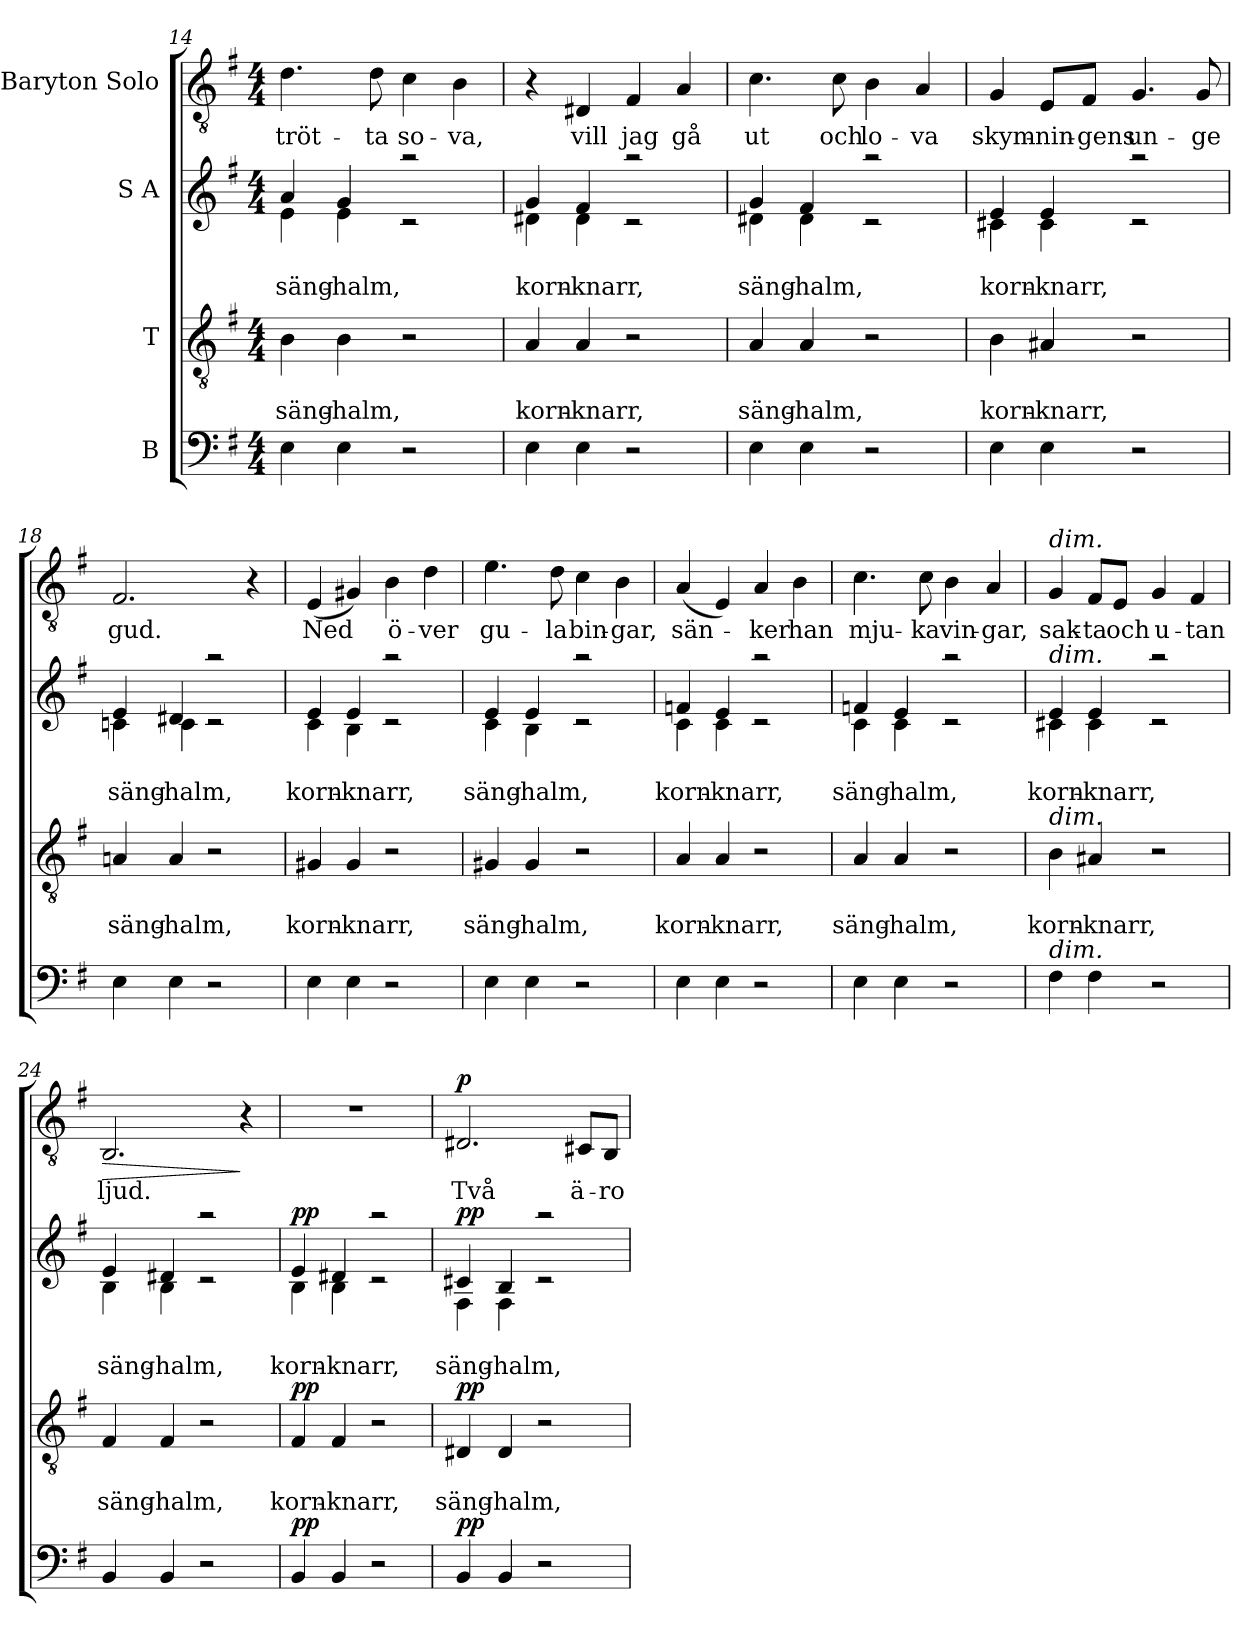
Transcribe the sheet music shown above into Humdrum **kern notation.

**kern	**dynam	**kern	**text	**text	**dynam	**kern	**text	**text	**dynam	**kern	**text	**dynam
*part4	*part4	*part3	*part3	*part3	*part3	*part2	*part2	*part2	*part2	*part1	*part1	*part1
*staff4	*staff4	*staff3	*staff3	*staff3	*staff3	*staff2	*staff2	*staff2	*staff2	*staff1	*staff1	*staff1
*I"B	*	*I"T	*	*	*	*I"S A	*	*	*	*I"Baryton Solo	*	*
*clefF4	*	*clefGv2	*	*	*	*clefG2	*	*	*	*clefGv2	*	*
*k[f#]	*	*k[f#]	*	*	*	*k[f#]	*	*	*	*k[f#]	*	*
*G:	*	*G:	*	*	*	*G:	*	*	*	*G:	*	*
*M4/4	*	*M4/4	*	*	*	*M4/4	*	*	*	*M4/4	*	*
=14	=14	=14	=14	=14	=14	=14	=14	=14	=14	=14	=14	=14
!	!	!	!	!LO:LY:b	!	!	!	!LO:LY:b	!	!	!LO:LY:b	!
*	*	*	*	*	*	*^	*	*	*	*	*	*
4E\	.	4B\	.	säng-	.	4a/	4e\	.	säng-	.	4.d\	tröt-	.
!	!	!	!	!LO:LY:b	!	!	!	!	!LO:LY:b	!	!	!	!
4E\	.	4B\	.	-halm,	.	4g/	4e\	.	-halm,	.	.	.	.
!	!	!	!	!	!	!	!	!	!	!	!	!LO:LY:b	!
.	.	.	.	.	.	.	.	.	.	.	8d\	-ta	.
!	!	!	!	!	!	!	!	!	!	!	!	!LO:LY:b	!
2r	.	2r	.	.	.	2raa	2rc	.	.	.	4c\	so-	.
!	!	!	!	!	!	!	!	!	!	!	!	!LO:LY:b	!
.	.	.	.	.	.	.	.	.	.	.	4B\	-va,	.
=15	=15	=15	=15	=15	=15	=15	=15	=15	=15	=15	=15	=15	=15
!	!	!	!	!LO:LY:b	!	!	!	!	!LO:LY:b	!	!	!	!
4E\	.	4A/	.	korn-	.	4g/	4d#X\	.	korn-	.	4r	.	.
!	!	!	!	!LO:LY:b	!	!	!	!	!LO:LY:b	!	!	!LO:LY:b	!
4E\	.	4A/	.	-knarr,	.	4f#/	4d#\	.	-knarr,	.	4D#X/	vill	.
!	!	!	!	!	!	!	!	!	!	!	!	!LO:LY:b	!
2r	.	2r	.	.	.	2raa	2rc	.	.	.	4F#/	jag	.
!	!	!	!	!	!	!	!	!	!	!	!	!LO:LY:b	!
.	.	.	.	.	.	.	.	.	.	.	4A/	gå	.
=16	=16	=16	=16	=16	=16	=16	=16	=16	=16	=16	=16	=16	=16
!	!	!	!	!LO:LY:b	!	!	!	!	!LO:LY:b	!	!	!LO:LY:b	!
4E\	.	4A/	.	säng-	.	4g/	4d#X\	.	säng-	.	4.c\	ut	.
!	!	!	!	!LO:LY:b	!	!	!	!	!LO:LY:b	!	!	!	!
4E\	.	4A/	.	-halm,	.	4f#/	4d#\	.	-halm,	.	.	.	.
!	!	!	!	!	!	!	!	!	!	!	!	!LO:LY:b	!
.	.	.	.	.	.	.	.	.	.	.	8c\	och	.
!	!	!	!	!	!	!	!	!	!	!	!	!LO:LY:b	!
2r	.	2r	.	.	.	2raa	2rc	.	.	.	4B\	lo-	.
!	!	!	!	!	!	!	!	!	!	!	!	!LO:LY:b	!
.	.	.	.	.	.	.	.	.	.	.	4A/	-va	.
!!LO:PB:g=z
=17	=17	=17	=17	=17	=17	=17	=17	=17	=17	=17	=17	=17	=17
!	!	!	!	!LO:LY:b	!	!	!	!	!LO:LY:b	!	!	!LO:LY:b	!
4E\	.	4B\	.	korn-	.	4e/	4c#X\	.	korn-	.	4G/	skym-	.
!	!	!	!	!LO:LY:b	!	!	!	!	!LO:LY:b	!	!	!LO:LY:b	!
4E\	.	4A#X/	.	-knarr,	.	4e/	4c#\	.	-knarr,	.	8E/L	-nin-	.
!	!	!	!	!	!	!	!	!	!	!	!	!LO:LY:b	!
.	.	.	.	.	.	.	.	.	.	.	8F#/J	-gens	.
!	!	!	!	!	!	!	!	!	!	!	!	!LO:LY:b	!
2r	.	2r	.	.	.	2raa	2rc	.	.	.	4.G/	un-	.
!	!	!	!	!	!	!	!	!	!	!	!	!LO:LY:b	!
.	.	.	.	.	.	.	.	.	.	.	8G/	-ge	.
=18	=18	=18	=18	=18	=18	=18	=18	=18	=18	=18	=18	=18	=18
!	!	!	!	!LO:LY:b	!	!	!	!	!LO:LY:b	!	!	!LO:LY:b	!
4E\	.	4Ani/	.	säng-	.	4e/	4cni\	.	säng-	.	2.F#/	gud.	.
!	!	!	!	!LO:LY:b	!	!	!	!	!LO:LY:b	!	!	!	!
4E\	.	4A/	.	-halm,	.	4d#X/	4c\	.	-halm,	.	.	.	.
2r	.	2r	.	.	.	2raa	2rc	.	.	.	.	.	.
.	.	.	.	.	.	.	.	.	.	.	4r	.	.
=19	=19	=19	=19	=19	=19	=19	=19	=19	=19	=19	=19	=19	=19
!	!	!	!	!LO:LY:b	!	!	!	!	!LO:LY:b	!	!	!LO:LY:b	!
4E\	.	4G#X/	.	korn-	.	4e/	4c\	.	korn-	.	(<4E/	Ned	.
!	!	!	!	!LO:LY:b	!	!	!	!	!LO:LY:b	!	!	!	!
4E\	.	4G#/	.	-knarr,	.	4e/	4B\	.	-knarr,	.	4G#X/)	.	.
!	!	!	!	!	!	!	!	!	!	!	!	!LO:LY:b	!
2r	.	2r	.	.	.	2raa	2rc	.	.	.	4B\	ö-	.
!	!	!	!	!	!	!	!	!	!	!	!	!LO:LY:b	!
.	.	.	.	.	.	.	.	.	.	.	4d\	-ver	.
=20	=20	=20	=20	=20	=20	=20	=20	=20	=20	=20	=20	=20	=20
!	!	!	!	!LO:LY:b	!	!	!	!	!LO:LY:b	!	!	!LO:LY:b	!
4E\	.	4G#X/	.	säng-	.	4e/	4c\	.	säng-	.	4.e\	gu-	.
!	!	!	!	!LO:LY:b	!	!	!	!	!LO:LY:b	!	!	!	!
4E\	.	4G#/	.	-halm,	.	4e/	4B\	.	-halm,	.	.	.	.
!	!	!	!	!	!	!	!	!	!	!	!	!LO:LY:b	!
.	.	.	.	.	.	.	.	.	.	.	8d\	-la	.
!	!	!	!	!	!	!	!	!	!	!	!	!LO:LY:b	!
2r	.	2r	.	.	.	2raa	2rc	.	.	.	4c\	bin-	.
!	!	!	!	!	!	!	!	!	!	!	!	!LO:LY:b	!
.	.	.	.	.	.	.	.	.	.	.	4B\	-gar,	.
=21	=21	=21	=21	=21	=21	=21	=21	=21	=21	=21	=21	=21	=21
!	!	!	!	!LO:LY:b	!	!	!	!	!LO:LY:b	!	!	!LO:LY:b	!
4E\	.	4A/	.	korn-	.	4fn/	4c\	.	korn-	.	(<4A/	sän-	.
!	!	!	!	!LO:LY:b	!	!	!	!	!LO:LY:b	!	!	!	!
4E\	.	4A/	.	-knarr,	.	4e/	4c\	.	-knarr,	.	4E/)	.	.
!	!	!	!	!	!	!	!	!	!	!	!	!LO:LY:b	!
2r	.	2r	.	.	.	2raa	2rc	.	.	.	4A/	-ker	.
!	!	!	!	!	!	!	!	!	!	!	!	!LO:LY:b	!
.	.	.	.	.	.	.	.	.	.	.	4B\	han	.
!!LO:LB:g=z
=22	=22	=22	=22	=22	=22	=22	=22	=22	=22	=22	=22	=22	=22
!	!	!	!	!LO:LY:b	!	!	!	!	!LO:LY:b	!	!	!LO:LY:b	!
4E\	.	4A/	.	säng-	.	4fn/	4c\	.	säng-	.	4.c\	mju-	.
!	!	!	!	!LO:LY:b	!	!	!	!	!LO:LY:b	!	!	!	!
4E\	.	4A/	.	-halm,	.	4e/	4c\	.	-halm,	.	.	.	.
!	!	!	!	!	!	!	!	!	!	!	!	!LO:LY:b	!
.	.	.	.	.	.	.	.	.	.	.	8c\	-ka	.
!	!	!	!	!	!	!	!	!	!	!	!	!LO:LY:b	!
2r	.	2r	.	.	.	2raa	2rc	.	.	.	4B\	vin-	.
!	!	!	!	!	!	!	!	!	!	!	!	!LO:LY:b	!
.	.	.	.	.	.	.	.	.	.	.	4A/	-gar,	.
=23	=23	=23	=23	=23	=23	=23	=23	=23	=23	=23	=23	=23	=23
!	!	!	!	!	!	!	!	!	!	!	!LO:TX:a:i:t=dim.	!	!
!	!	!	!	!	!	!LO:TX:a:i:t=dim.	!	!	!	!	!	!	!
!	!	!LO:TX:a:i:t=dim.	!	!	!	!	!	!	!	!	!	!	!
!LO:TX:a:i:t=dim.	!	!	!	!	!	!	!	!	!	!	!	!	!
!	!	!	!	!LO:LY:b	!	!	!	!	!LO:LY:b	!	!	!LO:LY:b	!
4F#\	.	4B\	.	korn-	.	4e/	4c#X\	.	korn-	.	4G/	sak-	.
!	!	!	!	!LO:LY:b	!	!	!	!	!LO:LY:b	!	!	!LO:LY:b	!
4F#\	.	4A#X/	.	-knarr,	.	4e/	4c#\	.	-knarr,	.	8F#/L	-ta	.
!	!	!	!	!	!	!	!	!	!	!	!	!LO:LY:b	!
.	.	.	.	.	.	.	.	.	.	.	8E/J	och	.
!	!	!	!	!	!	!	!	!	!	!	!	!LO:LY:b	!
2r	.	2r	.	.	.	2raa	2rc	.	.	.	4G/	u-	.
!	!	!	!	!	!	!	!	!	!	!	!	!LO:LY:b	!
.	.	.	.	.	.	.	.	.	.	.	4F#/	-tan	.
=24	=24	=24	=24	=24	=24	=24	=24	=24	=24	=24	=24	=24	=24
!	!	!	!	!LO:LY:b	!	!	!	!	!LO:LY:b	!	!	!LO:LY:b	!LO:HP:b
4BB/	.	4F#/	.	säng-	.	4e/	4B\	.	säng-	.	2.BB/	ljud.	>
!	!	!	!	!LO:LY:b	!	!	!	!	!LO:LY:b	!	!	!	!
4BB/	.	4F#/	.	-halm,	.	4d#X/	4B\	.	-halm,	.	.	.	.
2r	.	2r	.	.	.	2raa	2rc	.	.	.	.	.	.
.	.	.	.	.	.	.	.	.	.	.	4r	.	]
=25	=25	=25	=25	=25	=25	=25	=25	=25	=25	=25	=25	=25	=25
!	!LO:DY:a	!	!	!LO:LY:b	!LO:DY:a	!	!	!	!LO:LY:b	!LO:DY:a	!	!	!
4BB/	pp	4F#/	.	korn-	pp	4e/	4B\	.	korn-	pp	1r	.	.
!	!	!	!	!LO:LY:b	!	!	!	!	!LO:LY:b	!	!	!	!
4BB/	.	4F#/	.	-knarr,	.	4d#X/	4B\	.	-knarr,	.	.	.	.
2r	.	2r	.	.	.	2raa	2rc	.	.	.	.	.	.
=26	=26	=26	=26	=26	=26	=26	=26	=26	=26	=26	=26	=26	=26
!	!LO:DY:a	!	!	!LO:LY:b	!LO:DY:a	!	!	!	!LO:LY:b	!LO:DY:a	!	!LO:LY:b	!LO:DY:a
4BB/	pp	4D#X/	.	säng-	pp	4c#X/	4F#\	.	säng-	pp	2.D#X/	Två	p
!	!	!	!	!LO:LY:b	!	!	!	!	!LO:LY:b	!	!	!	!
4BB/	.	4D#/	.	-halm,	.	4B/	4F#\	.	-halm,	.	.	.	.
2r	.	2r	.	.	.	2raa	2rc	.	.	.	.	.	.
!	!	!	!	!	!	!	!	!	!	!	!	!LO:LY:b	!
.	.	.	.	.	.	.	.	.	.	.	8C#X/L	ä-	.
!	!	!	!	!	!	!	!	!	!	!	!	!LO:LY:b	!
.	.	.	.	.	.	.	.	.	.	.	8BB/J	-ro	.
*	*	*	*	*	*	*v	*v	*	*	*	*	*	*
=	=	=	=	=	=	=	=	=	=	=	=	=
*-	*-	*-	*-	*-	*-	*-	*-	*-	*-	*-	*-	*-
